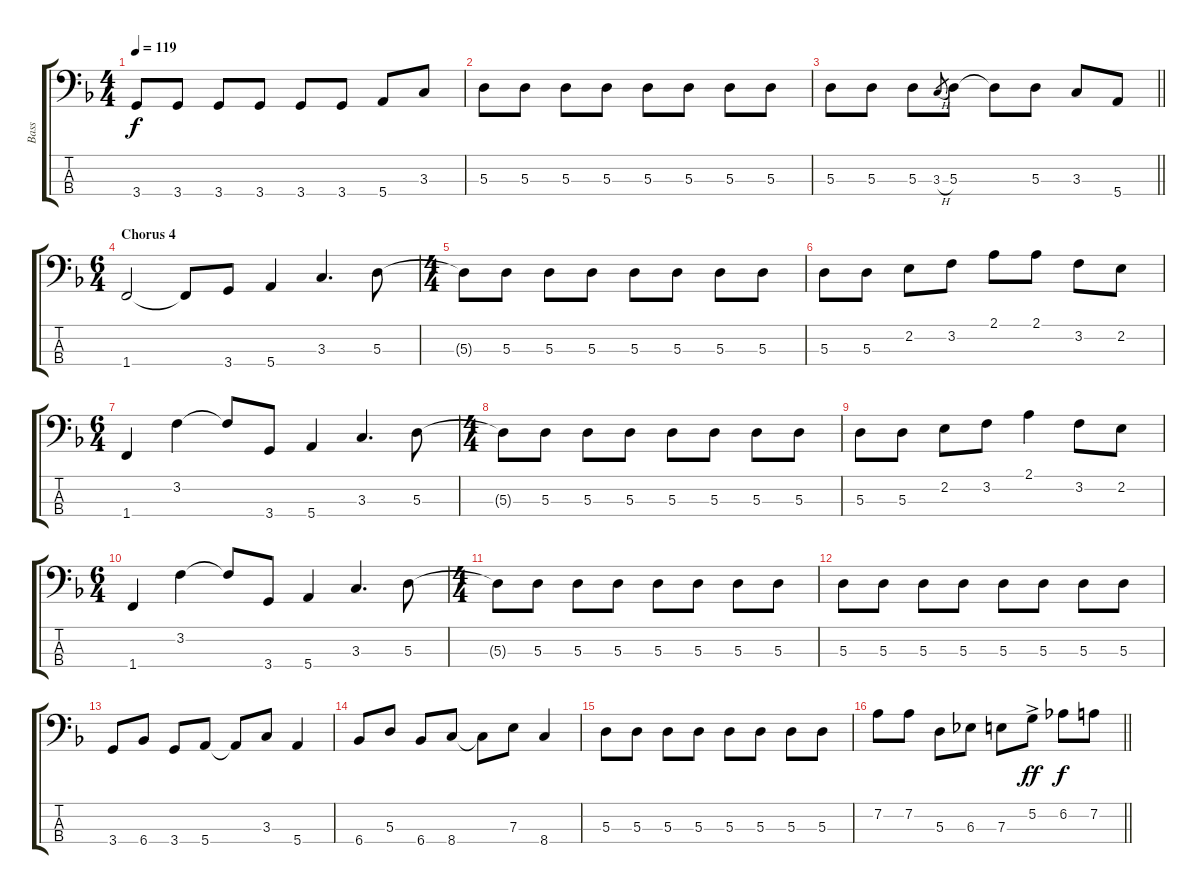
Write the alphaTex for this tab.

\track ("Bass" "Bass") {instrument electricbassfinger}
\staff {score tabs}
\tuning (G2 D2 A1 E1) {hide}
\ts (4 4)
\tempo 119
\clef f4
\ks f
3.4.8{dy f} 3.4.8 3.4.8 3.4.8 3.4.8 3.4.8 5.4.8 3.3.8 |
5.3.8 5.3.8 5.3.8 5.3.8 5.3.8 5.3.8 5.3.8 5.3.8 |
\barLineRight lightlight
5.3.8 5.3.8 5.3.8 3.3{h}.8{gr} 5.3.8 5.3{t}.8 5.3.8 3.3.8 5.4.8 |
\ts (6 4)
\section ("" "Chorus 4")
1.4.2 1.4{t}.8 3.4.8 5.4.4 3.3.4{d} 5.3.8 |
\ts (4 4)
5.3{t}.8 5.3.8 5.3.8 5.3.8 5.3.8 5.3.8 5.3.8 5.3.8 |
5.3.8 5.3.8 2.2.8 3.2.8 2.1.8 2.1.8 3.2.8 2.2.8 |
\ts (6 4)
1.4.4 3.2.4 3.2{t}.8 3.4.8 5.4.4 3.3.4{d} 5.3.8 |
\ts (4 4)
5.3{t}.8 5.3.8 5.3.8 5.3.8 5.3.8 5.3.8 5.3.8 5.3.8 |
5.3.8 5.3.8 2.2.8 3.2.8 2.1.4 3.2.8 2.2.8 |
\ts (6 4)
1.4.4 3.2.4 3.2{t}.8 3.4.8 5.4.4 3.3.4{d} 5.3.8 |
\ts (4 4)
5.3{t}.8 5.3.8 5.3.8 5.3.8 5.3.8 5.3.8 5.3.8 5.3.8 |
5.3.8 5.3.8 5.3.8 5.3.8 5.3.8 5.3.8 5.3.8 5.3.8 |
3.4.8 6.4.8 3.4.8 5.4.8 5.4{t}.8 3.3.8 5.4.4 |
6.4.8 5.3.8 6.4.8 8.4.8 8.4{t}.8 7.3.8 8.4.4 |
5.3.8 5.3.8 5.3.8 5.3.8 5.3.8 5.3.8 5.3.8 5.3.8 |
\barLineRight lightlight
7.2.8 7.2.8 5.3.8 6.3.8 7.3.8 5.2{ac}.8{dy ff} 6.2.8{dy f} 7.2.8
